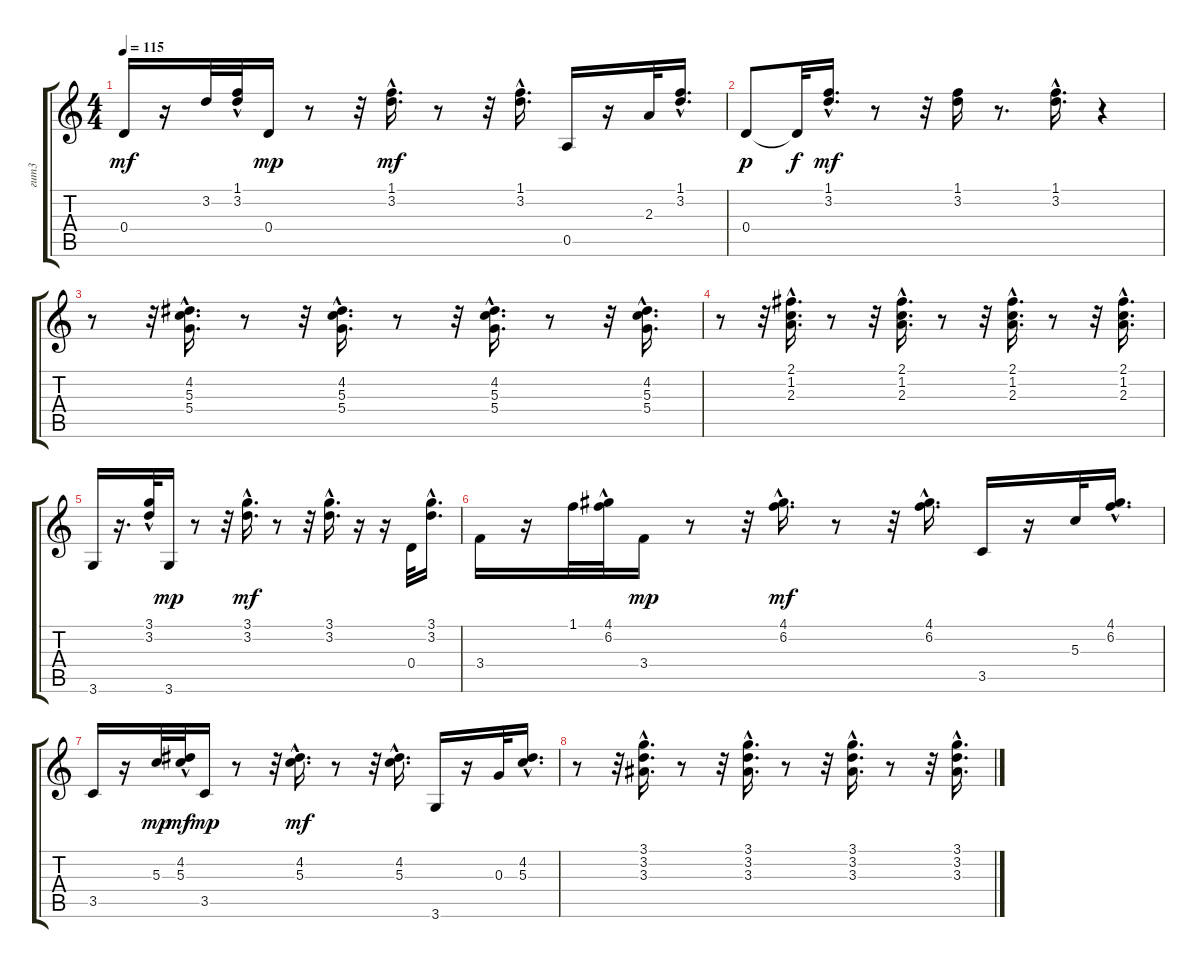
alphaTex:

\track ("гит3" "гит3") {instrument electricguitarclean}
\staff {score tabs}
\tuning (E4 B3 G3 D3 A2 E2) {hide}
\ts (4 4)
\tempo 115
\clef g2
\ks c
0.4.16{dy mf} r.16 3.2.32 (1.1 3.2{hac}).32 0.4.16{dy mp} r.8 r.32 (1.1{hac} 3.2{hac}).16{d dy mf} r.8 r.32 (1.1 3.2{hac}).16{d} 0.5.16 r.16 2.3.32 (1.1{hac} 3.2{hac}).16{d} |
0.4.8{dy p} 0.4{t}.32{dy f} (1.1 3.2{hac}).16{d dy mf} r.8 r.32 (1.1 3.2).16 r.8{d} (1.1{hac} 3.2{hac}).16{d} r.4 |
r.8 r.32 (4.2{hac} 5.3{hac} 5.4{hac}).16{d} r.8 r.32 (4.2{hac} 5.3{hac} 5.4{hac}).16{d} r.8 r.32 (4.2{hac} 5.3{hac} 5.4).16{d} r.8 r.32 (4.2{hac} 5.3{hac} 5.4{hac}).16{d} |
r.8 r.32 (2.1{hac} 1.2{hac} 2.3{hac}).16{d} r.8 r.32 (2.1{hac} 1.2{hac} 2.3{hac}).16{d} r.8 r.32 (2.1{hac} 1.2{hac} 2.3).16{d} r.8 r.32 (2.1{hac} 1.2{hac} 2.3{hac}).16{d} |
3.6.16 r.16{d} (3.1 3.2{hac}).32{instrument overdrivenguitar} 3.6.16{dy mp} r.8 r.32 (3.1{hac} 3.2{hac}).16{d dy mf} r.8 r.32 (3.1 3.2{hac}).16{d} r.16 r.16 0.4.32{volume 12} (3.1{hac} 3.2{hac}).16{d volume 14} |
3.4.16 r.16 1.1.32 (4.1 6.2{hac}).32 3.4.16{dy mp} r.8 r.32 (4.1{hac} 6.2{hac}).16{d dy mf balance 0} r.8 r.32 (4.1 6.2{hac}).16{d} 3.5.16{balance 10} r.16 5.3.32 (4.1{hac} 6.2{hac}).16{d} |
3.5.16 r.16 5.3.32{dy mp} (4.2 5.3{hac}).32{dy mf} 3.5.16{dy mp} r.8 r.32 (4.2{hac} 5.3{hac}).16{d dy mf} r.8 r.32 (4.2 5.3{hac}).16{d balance 16} 3.6.16 r.16 0.3.32 (4.2{hac} 5.3{hac}).16{d} |
r.8 r.32 (3.1{hac} 3.2{hac} 3.3{hac}).16{d} r.8 r.32 (3.1{hac} 3.2{hac} 3.3{hac}).16{d} r.8 r.32 (3.1{hac} 3.2{hac} 3.3).16{d} r.8 r.32 (3.1{hac} 3.2{hac} 3.3{hac}).16{d}
